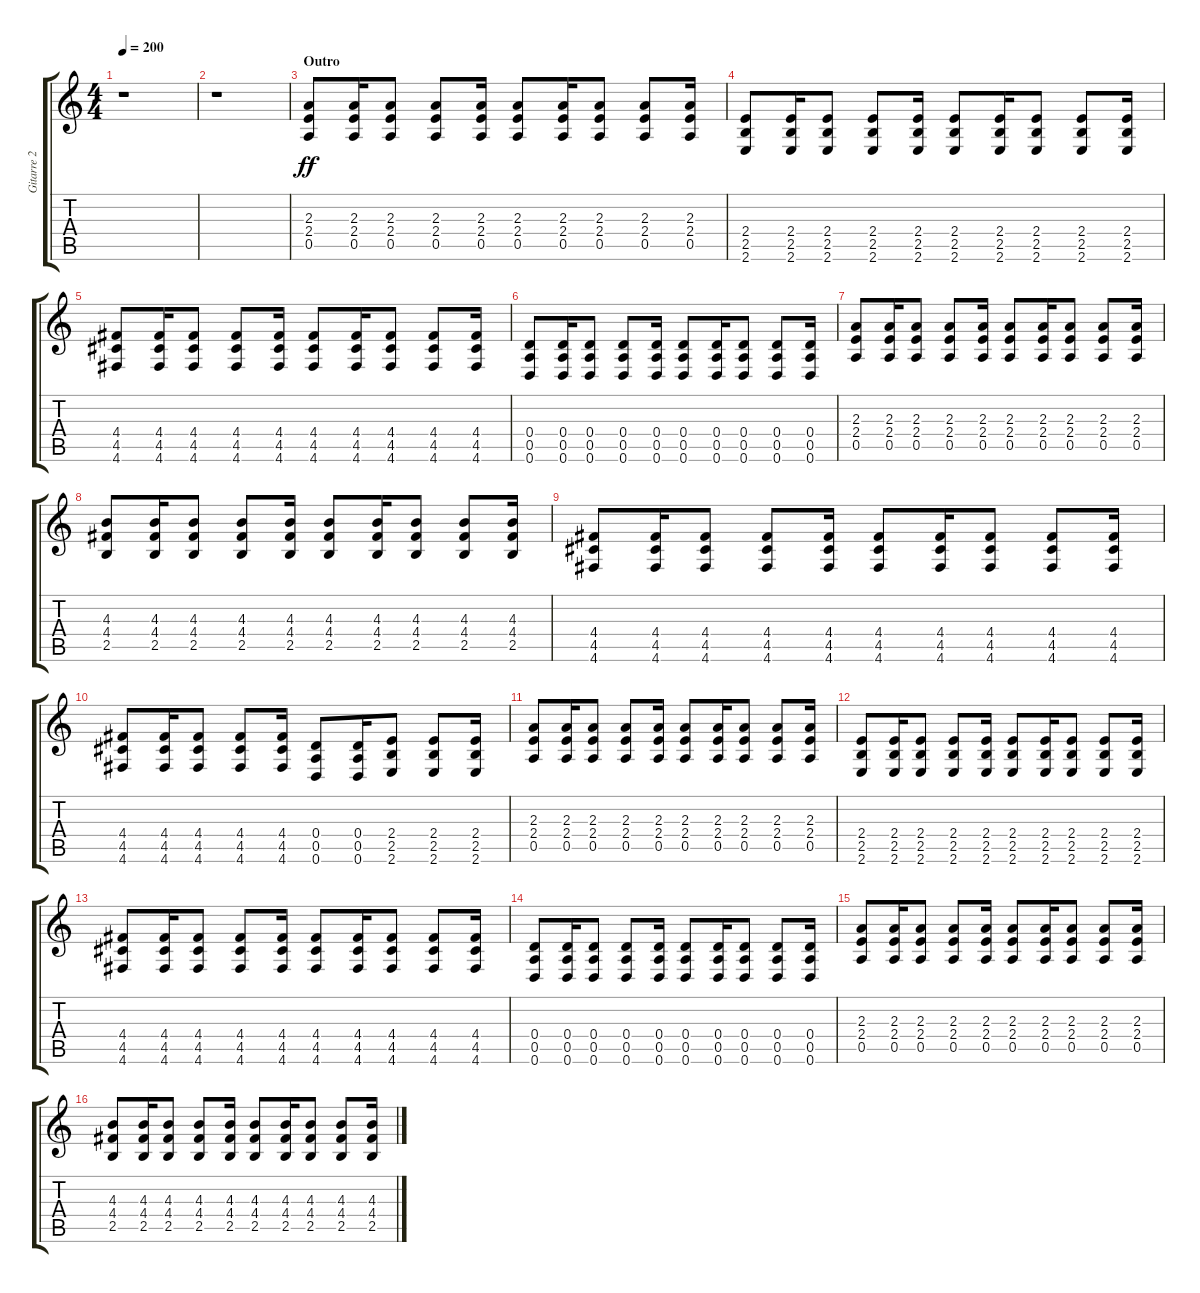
\track ("Gitarre 2 - Farin Urlaub" "Gitarre 2 ") {instrument distortionguitar}
\staff {score tabs}
\tuning (E4 B3 G3 D3 A2 D2) {hide}
\ts (4 4)
\tempo 200
\clef g2
\ks c
r.1{dy ff} |
r.1 |
\section ("" "Outro")
(2.3 2.4 0.5).8 (2.3 2.4 0.5).16 (2.3 2.4 0.5).8 (2.3 2.4 0.5).8 (2.3 2.4 0.5).16 (2.3 2.4 0.5).8 (2.3 2.4 0.5).16 (2.3 2.4 0.5).8 (2.3 2.4 0.5).8 (2.3 2.4 0.5).16 |
(2.4 2.5 2.6).8 (2.4 2.5 2.6).16 (2.4 2.5 2.6).8 (2.4 2.5 2.6).8 (2.4 2.5 2.6).16 (2.4 2.5 2.6).8 (2.4 2.5 2.6).16 (2.4 2.5 2.6).8 (2.4 2.5 2.6).8 (2.4 2.5 2.6).16 |
(4.4 4.5 4.6).8 (4.4 4.5 4.6).16 (4.4 4.5 4.6).8 (4.4 4.5 4.6).8 (4.4 4.5 4.6).16 (4.4 4.5 4.6).8 (4.4 4.5 4.6).16 (4.4 4.5 4.6).8 (4.4 4.5 4.6).8 (4.4 4.5 4.6).16 |
(0.4 0.5 0.6).8 (0.4 0.5 0.6).16 (0.4 0.5 0.6).8 (0.4 0.5 0.6).8 (0.4 0.5 0.6).16 (0.4 0.5 0.6).8 (0.4 0.5 0.6).16 (0.4 0.5 0.6).8 (0.4 0.5 0.6).8 (0.4 0.5 0.6).16 |
(2.3 2.4 0.5).8 (2.3 2.4 0.5).16 (2.3 2.4 0.5).8 (2.3 2.4 0.5).8 (2.3 2.4 0.5).16 (2.3 2.4 0.5).8 (2.3 2.4 0.5).16 (2.3 2.4 0.5).8 (2.3 2.4 0.5).8 (2.3 2.4 0.5).16 |
(4.3 4.4 2.5).8 (4.3 4.4 2.5).16 (4.3 4.4 2.5).8 (4.3 4.4 2.5).8 (4.3 4.4 2.5).16 (4.3 4.4 2.5).8 (4.3 4.4 2.5).16 (4.3 4.4 2.5).8 (4.3 4.4 2.5).8 (4.3 4.4 2.5).16 |
(4.4 4.5 4.6).8 (4.4 4.5 4.6).16 (4.4 4.5 4.6).8 (4.4 4.5 4.6).8 (4.4 4.5 4.6).16 (4.4 4.5 4.6).8 (4.4 4.5 4.6).16 (4.4 4.5 4.6).8 (4.4 4.5 4.6).8 (4.4 4.5 4.6).16 |
(4.4 4.5 4.6).8 (4.4 4.5 4.6).16 (4.4 4.5 4.6).8 (4.4 4.5 4.6).8 (4.4 4.5 4.6).16 (0.4 0.5 0.6).8 (0.4 0.5 0.6).16 (2.4 2.5 2.6).8 (2.4 2.5 2.6).8 (2.4 2.5 2.6).16 |
(2.3 2.4 0.5).8 (2.3 2.4 0.5).16 (2.3 2.4 0.5).8 (2.3 2.4 0.5).8 (2.3 2.4 0.5).16 (2.3 2.4 0.5).8 (2.3 2.4 0.5).16 (2.3 2.4 0.5).8 (2.3 2.4 0.5).8 (2.3 2.4 0.5).16 |
(2.4 2.5 2.6).8 (2.4 2.5 2.6).16 (2.4 2.5 2.6).8 (2.4 2.5 2.6).8 (2.4 2.5 2.6).16 (2.4 2.5 2.6).8 (2.4 2.5 2.6).16 (2.4 2.5 2.6).8 (2.4 2.5 2.6).8 (2.4 2.5 2.6).16 |
(4.4 4.5 4.6).8 (4.4 4.5 4.6).16 (4.4 4.5 4.6).8 (4.4 4.5 4.6).8 (4.4 4.5 4.6).16 (4.4 4.5 4.6).8 (4.4 4.5 4.6).16 (4.4 4.5 4.6).8 (4.4 4.5 4.6).8 (4.4 4.5 4.6).16 |
(0.4 0.5 0.6).8 (0.4 0.5 0.6).16 (0.4 0.5 0.6).8 (0.4 0.5 0.6).8 (0.4 0.5 0.6).16 (0.4 0.5 0.6).8 (0.4 0.5 0.6).16 (0.4 0.5 0.6).8 (0.4 0.5 0.6).8 (0.4 0.5 0.6).16 |
(2.3 2.4 0.5).8 (2.3 2.4 0.5).16 (2.3 2.4 0.5).8 (2.3 2.4 0.5).8 (2.3 2.4 0.5).16 (2.3 2.4 0.5).8 (2.3 2.4 0.5).16 (2.3 2.4 0.5).8 (2.3 2.4 0.5).8 (2.3 2.4 0.5).16 |
(4.3 4.4 2.5).8 (4.3 4.4 2.5).16 (4.3 4.4 2.5).8 (4.3 4.4 2.5).8 (4.3 4.4 2.5).16 (4.3 4.4 2.5).8 (4.3 4.4 2.5).16 (4.3 4.4 2.5).8 (4.3 4.4 2.5).8 (4.3 4.4 2.5).16
